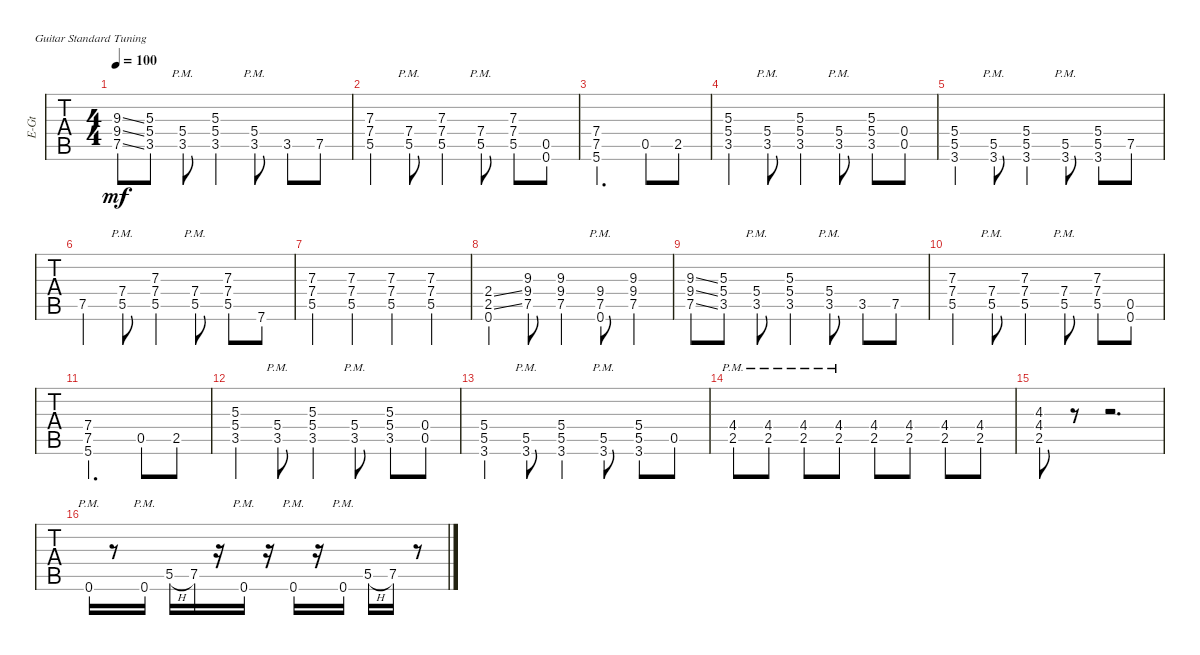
\defaultSystemsLayout 4
\bracketExtendMode groupsimilarinstruments
\otherSystemsTrackNameOrientation horizontal
\track ("Matthew" "E-Gt") {instrument distortionguitar}
\staff {tabs}
\tuning (E4 B3 G3 D3 A2 E2)
\ts (4 4)
\tempo 100
\clef g2
\ks c
(7.5{ss} 9.4{ss} 9.3{ss}).8{dy mf} (3.5 5.4 5.3).8 (3.5{pm} 5.4{pm}).8 (3.5 5.4 5.3).4 (3.5{pm} 5.4{pm}).8 3.5.8 7.5.8 |
(5.5 7.4 7.3).4 (5.5{pm} 7.4{pm}).8 (5.5 7.4 7.3).4 (5.5{pm} 7.4{pm}).8 (5.5 7.4 7.3).8 (0.5 0.6).8 |
(5.6 7.5 7.4).2{d} 0.5.8 2.5.8 |
(3.5 5.4 5.3).4 (3.5{pm} 5.4{pm}).8 (3.5 5.4 5.3).4 (3.5{pm} 5.4{pm}).8 (3.5 5.4 5.3).8 (0.5 0.4).8 |
(3.6 5.5 5.4).4 (3.6{pm} 5.5{pm}).8 (3.6 5.5 5.4).4 (3.6{pm} 5.5{pm}).8 (3.6 5.5 5.4).8 7.5.8 |
7.5.4 (5.5{pm} 7.4{pm}).8 (5.5 7.4 7.3).4 (5.5{pm} 7.4{pm}).8 (5.5 7.4 7.3).8 7.6.8 |
(5.5 7.4 7.3).4 (5.5 7.4 7.3).4 (5.5 7.4 7.3).4 (5.5 7.4 7.3).4 |
(0.6 2.5{ss} 2.4{ss}).4 (7.5 9.4 9.3).8 (7.5 9.4 9.3).4 (7.5{pm} 9.4{pm} 0.6{pm}).8 (7.5 9.4 9.3).4 |
(7.5{ss} 9.4{ss} 9.3{ss}).8 (3.5 5.4 5.3).8 (3.5{pm} 5.4{pm}).8 (3.5 5.4 5.3).4 (3.5{pm} 5.4{pm}).8 3.5.8 7.5.8 |
(5.5 7.4 7.3).4 (5.5{pm} 7.4{pm}).8 (5.5 7.4 7.3).4 (5.5{pm} 7.4{pm}).8 (5.5 7.4 7.3).8 (0.5 0.6).8 |
(5.6 7.5 7.4).2{d} 0.5.8 2.5.8 |
(3.5 5.4 5.3).4 (3.5{pm} 5.4{pm}).8 (3.5 5.4 5.3).4 (3.5{pm} 5.4{pm}).8 (3.5 5.4 5.3).8 (0.5 0.4).8 |
(3.6 5.5 5.4).4 (3.6{pm} 5.5{pm}).8 (3.6 5.5 5.4).4 (3.6{pm} 5.5{pm}).8 (3.6 5.5 5.4).8 0.5.8 |
(2.5{pm} 4.4{pm acc #}).8 (2.5{pm} 4.4{pm acc #}).8 (2.5{pm} 4.4{pm acc #}).8 (2.5{pm} 4.4{pm acc #}).8 (2.5 4.4{acc #}).8 (2.5 4.4{acc #}).8 (2.5 4.4{acc #}).8 (4.4{acc #} 2.5).8 |
(2.5 4.4{acc #} 4.3).8 r.8 r.2{d} |
0.6{pm}.16 r.8 0.6{pm}.16 5.5{h}.16 7.5.16 r.16 0.6{pm}.16 r.16 0.6{pm}.16 r.16 0.6{pm}.16 5.5{h}.16 7.5.16 r.8
